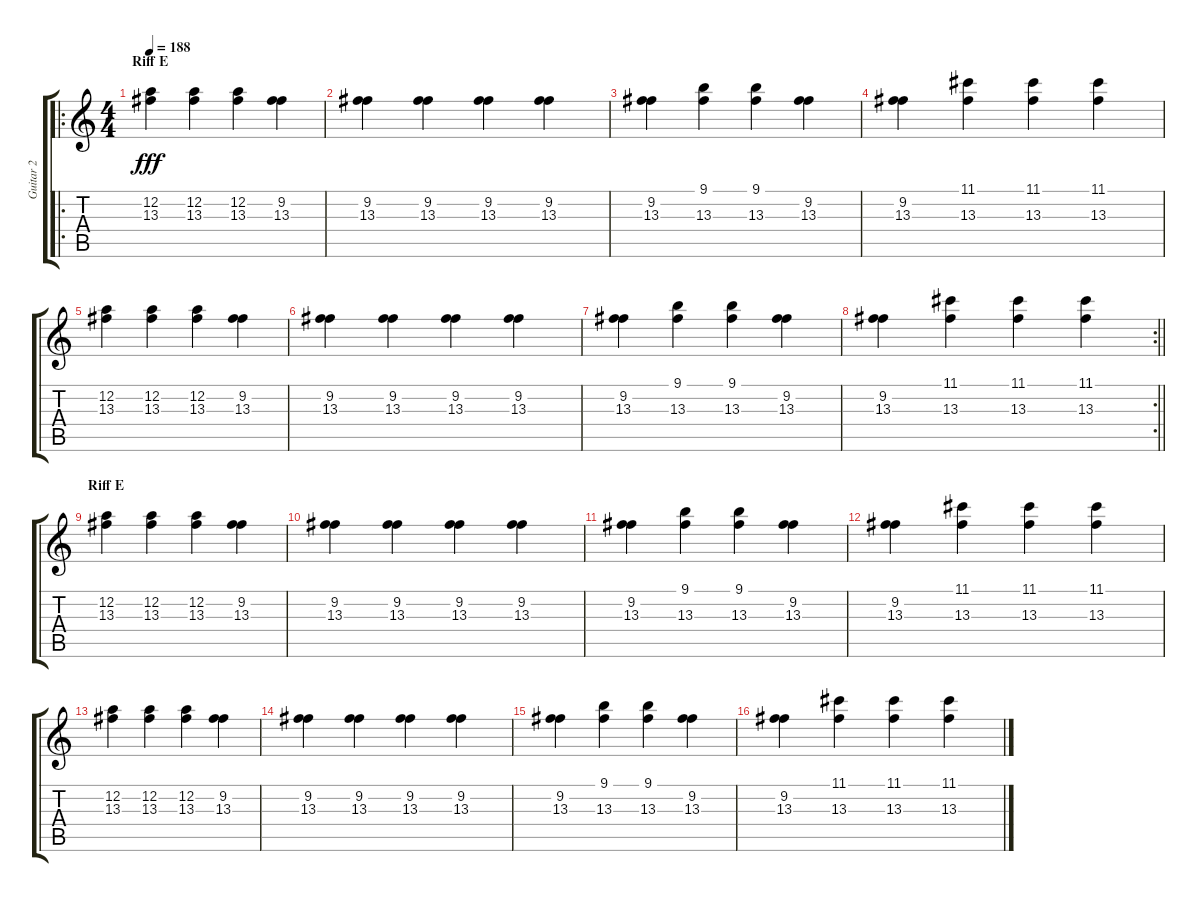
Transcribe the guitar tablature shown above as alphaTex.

\track ("Guitar 2" "Guitar 2") {instrument overdrivenguitar}
\staff {score tabs}
\tuning (D4 A3 F3 C3 G2 D2) {hide}
\ro
\ts (4 4)
\section ("" "Riff E")
\tempo 188
\clef g2
\ks c
(12.2 13.3).4{dy fff volume 11 instrument electricguitarclean} (12.2 13.3).4 (12.2 13.3).4 (9.2 13.3).4 |
(9.2 13.3).4 (9.2 13.3).4 (9.2 13.3).4 (9.2 13.3).4 |
(9.2 13.3).4 (9.1 13.3).4 (9.1 13.3).4 (9.2 13.3).4 |
(9.2 13.3).4 (11.1 13.3).4 (11.1 13.3).4 (11.1 13.3).4 |
(12.2 13.3).4 (12.2 13.3).4 (12.2 13.3).4 (9.2 13.3).4 |
(9.2 13.3).4 (9.2 13.3).4 (9.2 13.3).4 (9.2 13.3).4 |
(9.2 13.3).4 (9.1 13.3).4 (9.1 13.3).4 (9.2 13.3).4 |
\rc 2
\barLineRight lightlight
(9.2 13.3).4 (11.1 13.3).4 (11.1 13.3).4 (11.1 13.3).4 |
\section ("" "Riff E")
(12.2 13.3).4{volume 11 instrument electricguitarclean} (12.2 13.3).4 (12.2 13.3).4 (9.2 13.3).4 |
(9.2 13.3).4 (9.2 13.3).4 (9.2 13.3).4 (9.2 13.3).4 |
(9.2 13.3).4 (9.1 13.3).4 (9.1 13.3).4 (9.2 13.3).4 |
(9.2 13.3).4 (11.1 13.3).4 (11.1 13.3).4 (11.1 13.3).4 |
(12.2 13.3).4 (12.2 13.3).4 (12.2 13.3).4 (9.2 13.3).4 |
(9.2 13.3).4 (9.2 13.3).4 (9.2 13.3).4 (9.2 13.3).4 |
(9.2 13.3).4 (9.1 13.3).4 (9.1 13.3).4 (9.2 13.3).4 |
(9.2 13.3).4 (11.1 13.3).4 (11.1 13.3).4 (11.1 13.3).4
